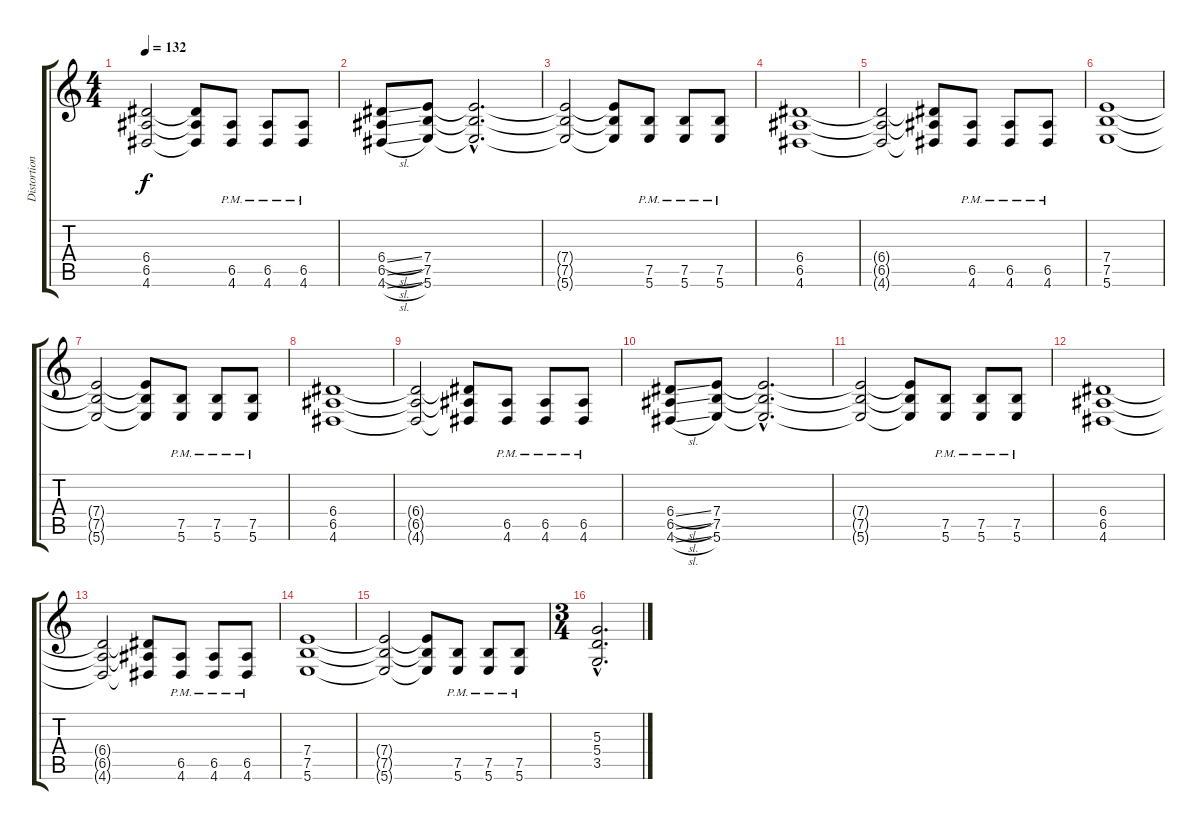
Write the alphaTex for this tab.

\track ("Distortion guitar 1" "Distortion") {instrument distortionguitar}
\staff {score tabs}
\tuning (B3 Gb3 D3 A2 E2 B1) {hide}
\ts (4 4)
\tempo 132
\clef g2
\ks c
(6.4{t} 6.5{t} 4.6{t}).2{dy f} (6.4{t} 6.5{t} 4.6{t}).8 (6.5 4.6{pm}).8 (6.5 4.6{pm}).8 (6.5 4.6{pm}).8 |
(6.4{sl} 6.5{sl} 4.6{sl}).8 (7.4 7.5 5.6).8 (7.4{hac t} 7.5{hac t} 5.6{hac t}).2{d} |
(7.4{t} 7.5{t} 5.6{t}).2 (7.4{t} 7.5{t} 5.6{t}).8 (7.5 5.6{pm}).8 (7.5 5.6{pm}).8 (7.5 5.6{pm}).8 |
(6.4 6.5 4.6).1 |
(6.4{t} 6.5{t} 4.6{t}).2 (6.4{t} 6.5{t} 4.6{t}).8 (6.5 4.6{pm}).8 (6.5 4.6{pm}).8 (6.5 4.6{pm}).8 |
(7.4 7.5 5.6).1 |
(7.4{t} 7.5{t} 5.6{t}).2 (7.4{t} 7.5{t} 5.6{t}).8 (7.5 5.6{pm}).8 (7.5 5.6{pm}).8 (7.5 5.6{pm}).8 |
(6.4 6.5 4.6).1 |
(6.4{t} 6.5{t} 4.6{t}).2 (6.4{t} 6.5{t} 4.6{t}).8 (6.5 4.6{pm}).8 (6.5 4.6{pm}).8 (6.5 4.6{pm}).8 |
(6.4{sl} 6.5{sl} 4.6{sl}).8 (7.4 7.5 5.6).8 (7.4{hac t} 7.5{hac t} 5.6{hac t}).2{d} |
(7.4{t} 7.5{t} 5.6{t}).2 (7.4{t} 7.5{t} 5.6{t}).8 (7.5 5.6{pm}).8 (7.5 5.6{pm}).8 (7.5 5.6{pm}).8 |
(6.4 6.5 4.6).1 |
(6.4{t} 6.5{t} 4.6{t}).2 (6.4{t} 6.5{t} 4.6{t}).8 (6.5 4.6{pm}).8 (6.5 4.6{pm}).8 (6.5 4.6{pm}).8 |
(7.4 7.5 5.6).1 |
(7.4{t} 7.5{t} 5.6{t}).2 (7.4{t} 7.5{t} 5.6{t}).8 (7.5 5.6{pm}).8 (7.5 5.6{pm}).8 (7.5 5.6{pm}).8 |
\ts (3 4)
(5.3{hac} 5.4{hac} 3.5{hac}).2{d}
